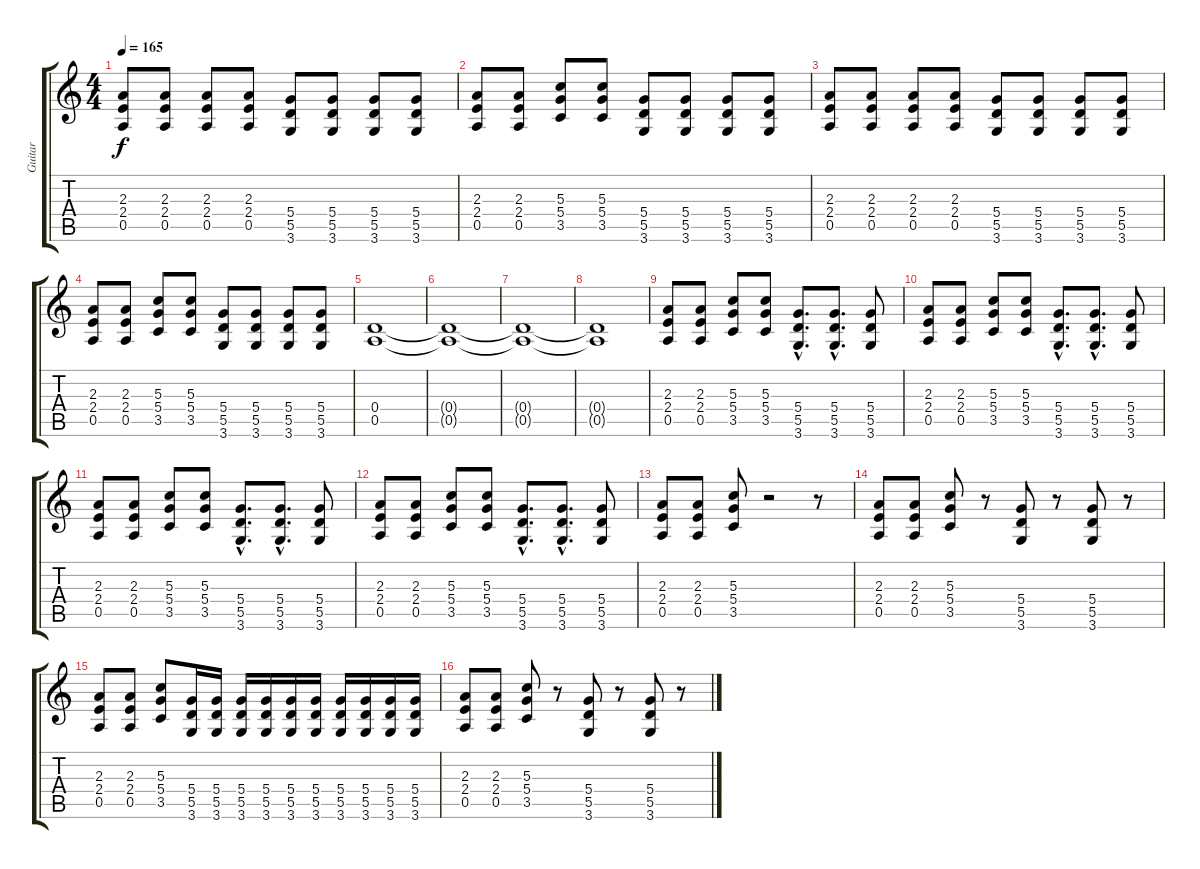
\track ("Guitar" "Guitar") {instrument overdrivenguitar}
\staff {score tabs}
\tuning (E4 B3 G3 D3 A2 E2) {hide}
\ts (4 4)
\tempo 165
\clef g2
\ks c
(2.3 2.4 0.5).8{dy f} (2.3 2.4 0.5).8 (2.3 2.4 0.5).8 (2.3 2.4 0.5).8 (5.4 5.5 3.6).8 (5.4 5.5 3.6).8 (5.4 5.5 3.6).8 (5.4 5.5 3.6).8 |
(2.3 2.4 0.5).8 (2.3 2.4 0.5).8 (5.3 5.4 3.5).8 (5.3 5.4 3.5).8 (5.4 5.5 3.6).8 (5.4 5.5 3.6).8 (5.4 5.5 3.6).8 (5.4 5.5 3.6).8 |
(2.3 2.4 0.5).8 (2.3 2.4 0.5).8 (2.3 2.4 0.5).8 (2.3 2.4 0.5).8 (5.4 5.5 3.6).8 (5.4 5.5 3.6).8 (5.4 5.5 3.6).8 (5.4 5.5 3.6).8 |
(2.3 2.4 0.5).8 (2.3 2.4 0.5).8 (5.3 5.4 3.5).8 (5.3 5.4 3.5).8 (5.4 5.5 3.6).8 (5.4 5.5 3.6).8 (5.4 5.5 3.6).8 (5.4 5.5 3.6).8 |
(0.4 0.5).1 |
(0.4{t} 0.5{t}).1 |
(0.4{t} 0.5{t}).1 |
(0.4{t} 0.5{t}).1 |
(2.3 2.4 0.5).8 (2.3 2.4 0.5).8 (5.3 5.4 3.5).8 (5.3 5.4 3.5).8 (5.4{hac} 5.5{hac} 3.6{hac}).8{d} (5.4{hac} 5.5{hac} 3.6{hac}).8{d} (5.4 5.5 3.6).8 |
(2.3 2.4 0.5).8 (2.3 2.4 0.5).8 (5.3 5.4 3.5).8 (5.3 5.4 3.5).8 (5.4{hac} 5.5{hac} 3.6{hac}).8{d} (5.4{hac} 5.5{hac} 3.6{hac}).8{d} (5.4 5.5 3.6).8 |
(2.3 2.4 0.5).8 (2.3 2.4 0.5).8 (5.3 5.4 3.5).8 (5.3 5.4 3.5).8 (5.4{hac} 5.5{hac} 3.6{hac}).8{d} (5.4{hac} 5.5{hac} 3.6{hac}).8{d} (5.4 5.5 3.6).8 |
(2.3 2.4 0.5).8 (2.3 2.4 0.5).8 (5.3 5.4 3.5).8 (5.3 5.4 3.5).8 (5.4{hac} 5.5{hac} 3.6{hac}).8{d} (5.4{hac} 5.5{hac} 3.6{hac}).8{d} (5.4 5.5 3.6).8 |
(2.3 2.4 0.5).8 (2.3 2.4 0.5).8 (5.3 5.4 3.5).8 r.2 r.8 |
(2.3 2.4 0.5).8 (2.3 2.4 0.5).8 (5.3 5.4 3.5).8 r.8 (5.4 5.5 3.6).8 r.8 (5.4 5.5 3.6).8 r.8 |
(2.3 2.4 0.5).8 (2.3 2.4 0.5).8 (5.3 5.4 3.5).8 (5.4 5.5 3.6).16 (5.4 5.5 3.6).16 (5.4 5.5 3.6).16 (5.4 5.5 3.6).16 (5.4 5.5 3.6).16 (5.4 5.5 3.6).16 (5.4 5.5 3.6).16 (5.4 5.5 3.6).16 (5.4 5.5 3.6).16 (5.4 5.5 3.6).16 |
(2.3 2.4 0.5).8 (2.3 2.4 0.5).8 (5.3 5.4 3.5).8 r.8 (5.4 5.5 3.6).8 r.8 (5.4 5.5 3.6).8 r.8
